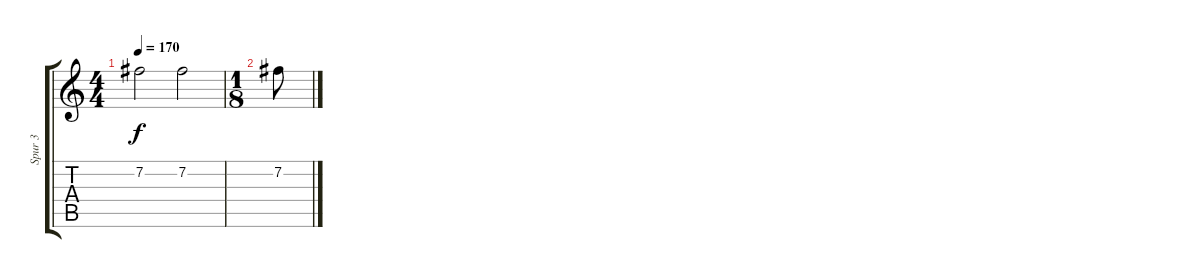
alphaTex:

\track ("Spur 3" "Spur 3") {instrument distortionguitar}
\staff {score tabs}
\tuning (E4 B3 G3 D3 A2 E2) {hide}
\ts (4 4)
\tempo 170
\clef g2
\ks c
7.2.2{dy f} 7.2.2 |
\ts (1 8)
7.2.8
